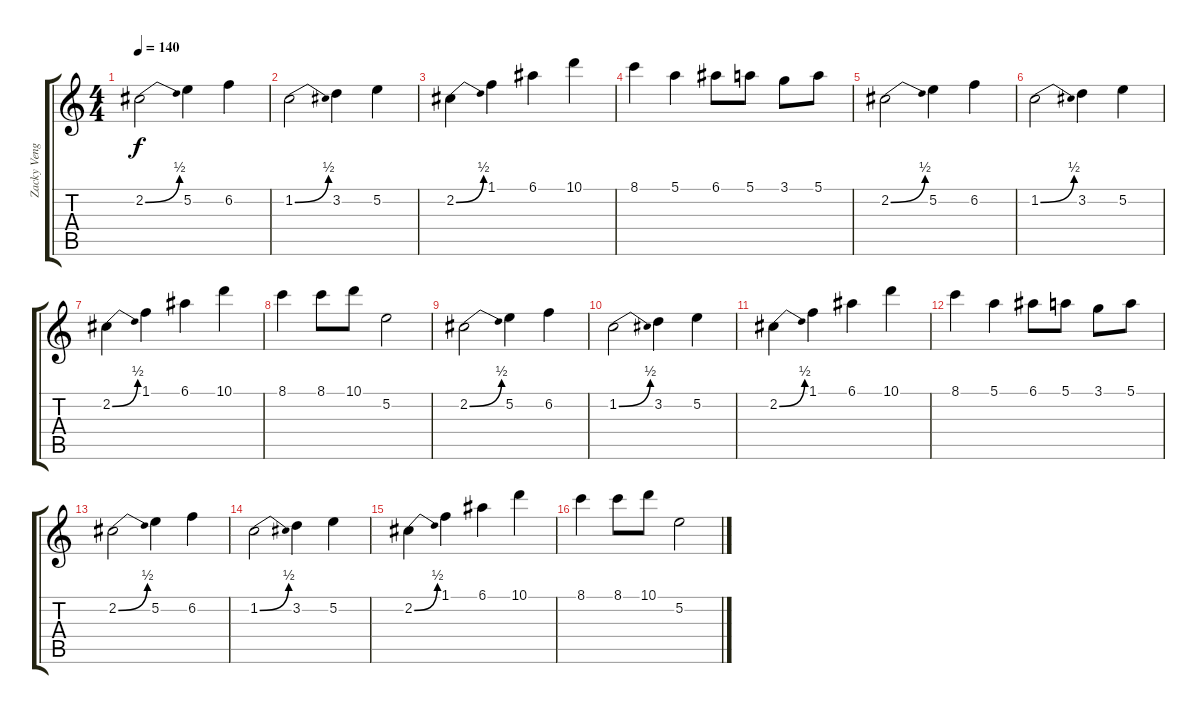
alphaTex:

\track ("Zacky Vengeance (acoustic rythm)" "Zacky Veng") {instrument electricguitarclean}
\staff {score tabs}
\tuning (E4 B3 G3 D3 A2 E2) {hide}
\ts (4 4)
\tempo 140
\clef g2
\ks c
2.2{be (bend 0 0 60 2)}.2{dy f} 5.2.4 6.2.4 |
1.2{be (bend 0 0 60 2)}.2 3.2.4 5.2.4 |
2.2{be (bend 0 0 60 2)}.4 1.1.4 6.1.4 10.1.4 |
8.1.4 5.1.4 6.1.8 5.1.8 3.1.8 5.1.8 |
2.2{be (bend 0 0 60 2)}.2 5.2.4 6.2.4 |
1.2{be (bend 0 0 60 2)}.2 3.2.4 5.2.4 |
2.2{be (bend 0 0 60 2)}.4 1.1.4 6.1.4 10.1.4 |
8.1.4 8.1.8 10.1.8 5.2.2 |
2.2{be (bend 0 0 60 2)}.2 5.2.4 6.2.4 |
1.2{be (bend 0 0 60 2)}.2 3.2.4 5.2.4 |
2.2{be (bend 0 0 60 2)}.4 1.1.4 6.1.4 10.1.4 |
8.1.4 5.1.4 6.1.8 5.1.8 3.1.8 5.1.8 |
2.2{be (bend 0 0 60 2)}.2 5.2.4 6.2.4 |
1.2{be (bend 0 0 60 2)}.2 3.2.4 5.2.4 |
2.2{be (bend 0 0 60 2)}.4 1.1.4 6.1.4 10.1.4 |
8.1.4 8.1.8 10.1.8 5.2.2
